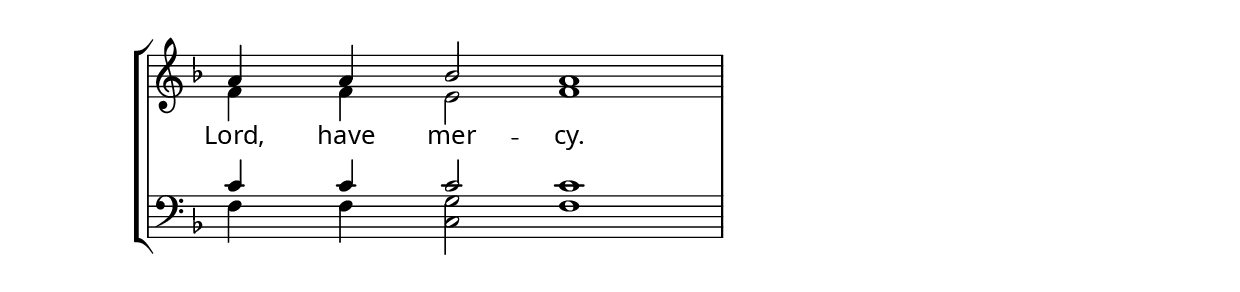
\version "2.24.4"

\paper {
    #(define fonts
        (set-global-fonts
            #:roman "EB Garamond SemiBold"
    ))
}

keyTime = { \key f \major}

SopMusic    = \relative {a'4 a4 bes2 a1}
AltoMusic   = \relative {f'4 f4 e2 f1}
TenorMusic  = \relative {c'4  c4 c2 c1}
BassMusic   = \relative {f4  f4 <<c2 g'2>> f1}

VerseOne = \lyricmode {
    Lord, have mer -- cy.
    }
VerseTwo = \lyricmode {
    \override LyricText.font-size = #'-1
    Гос-по-ди по -- ми -- луй
    }
VerseThree = \lyricmode {
    \override LyricText.font-name = #"EB Garamond, Semi-Bold Italic"
    \override LyricText.font-size = #'-1
    Gos-po-di po -- mi -- luy
}

\score {
    \new StaffGroup <<
        \new Staff \with {midiInstrument = "choir aahs"} <<
            \clef "treble"
            \new Voice = "Sop"  { \voiceOne \keyTime \SopMusic \bar "|"}
            \new Voice = "Alto" { \voiceTwo \AltoMusic }
            \new Lyrics \lyricsto "Sop" { \VerseOne }
            %\new Lyrics \lyricsto "Sop" { \VerseTwo }
            %\new Lyrics \lyricsto "Sop" { \VerseThree }
        >>
        \new Staff \with {midiInstrument = "choir aahs"} <<
            \clef "bass"
            \new Voice = "Tenor" { \voiceOne \keyTime \TenorMusic \bar "|"}
            \new Voice = "Bass" { \voiceTwo \BassMusic} 
        >>
    >>
    \layout {
        \context {
            \Staff
                \remove Time_signature_engraver
                measureBarType = #'()
                forbidBreakBetweenBarLines = ##f
                \override SpacingSpanner.common-shortest-duration = #(ly:make-moment 1/64)

        }
        \context {
            \Score
            \override SpacingSpanner spacing-increment = 4
        }
        \context {
            \Lyrics
                \override LyricSpace.minimum-distance = #5.0
        }
    }
    \midi {
        \tempo 4 = 120
    }
}